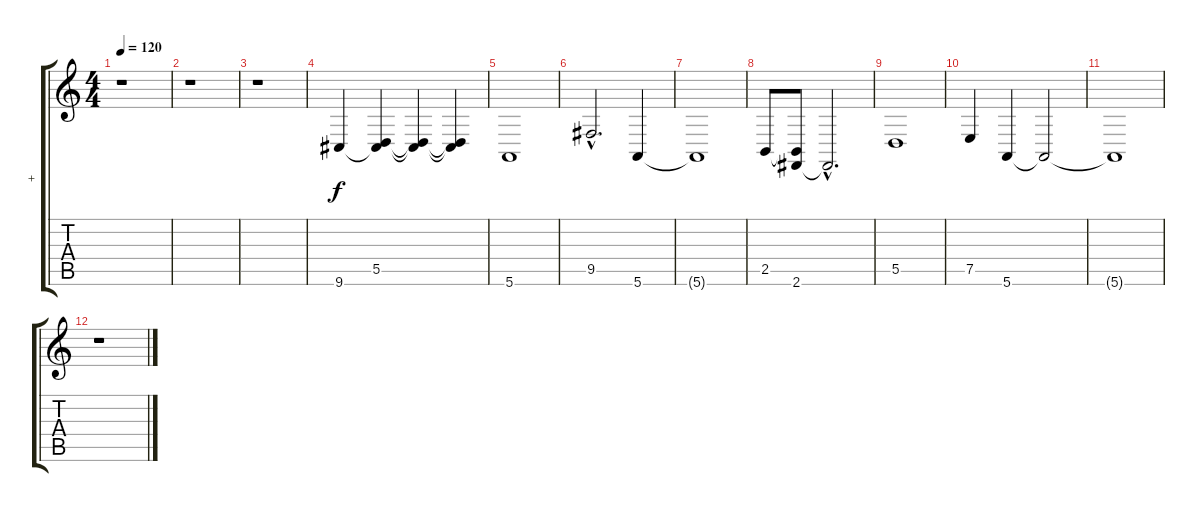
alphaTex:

\track ("+" "+") {instrument orchestralharp}
\staff {score tabs}
\tuning (E4 B3 G3 D3 A2 E2) {hide}
\ts (4 4)
\tempo 120
\clef g2
\ks c
r.1{dy f} |
r.1 |
r.1 |
9.6.4{balance 0 instrument birdtweet} (5.5 9.6{t}).4{balance 16} (5.5{t} 9.6{t}).4 (5.5{t} 9.6{t}).4 |
5.6.1{balance 0} |
9.5{hac}.2{d balance 16} 5.6.4 |
5.6{t}.1 |
2.5.8{volume 0 balance 0} (2.5{t} 2.6).8 2.6{hac t}.2{d} |
5.5.1 |
7.5.4{balance 16} 5.6.4{balance 0} 5.6{t}.2 |
5.6{t}.1 |
r.1
